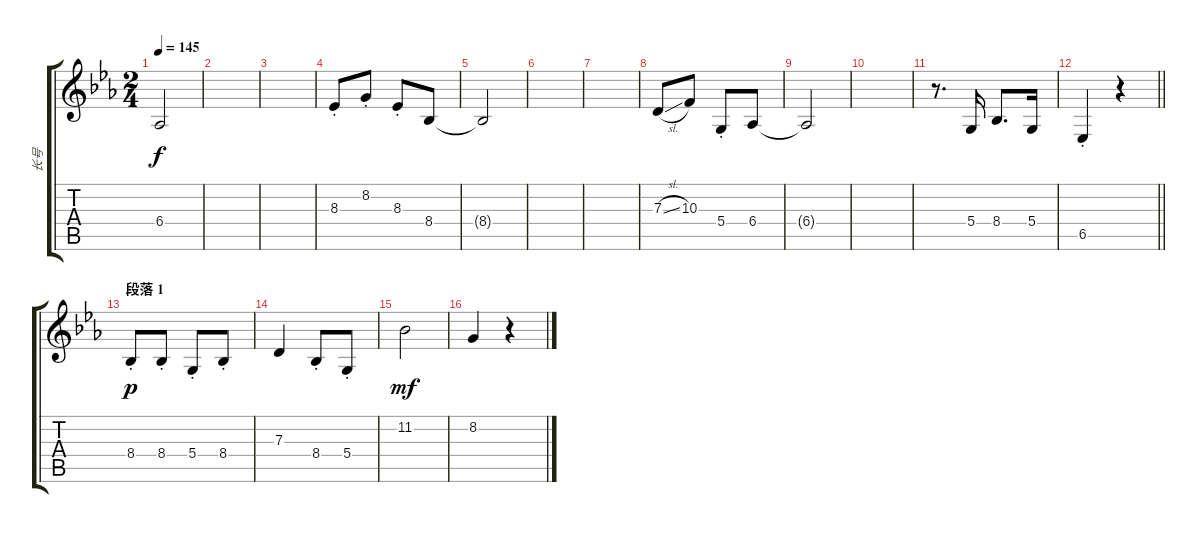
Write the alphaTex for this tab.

\track ("长号" "长号") {instrument trombone}
\staff {score tabs}
\tuning (E4 B3 G3 D3 A2 E2) {hide}
\ts (2 4)
\tempo 145
\clef g2
\ks eb
6.4{t}.2{dy f} |
|
|
8.3{st}.8 8.2{st}.8 8.3{st}.8 8.4.8 |
8.4{t}.2 |
|
|
7.3{sl}.8 10.3.8 5.4{st}.8 6.4.8 |
6.4{t}.2 |
|
r.8{d} 5.4.16 8.4.8{d} 5.4.16 |
\barLineRight lightlight
6.5{st}.4 r.4 |
\section ("" "段落 1")
8.4{st}.8{dy p} 8.4{st}.8 5.4{st}.8 8.4{st}.8 |
7.3.4 8.4{st}.8 5.4{st}.8 |
11.2.2{dy mf} |
8.2.4 r.4
